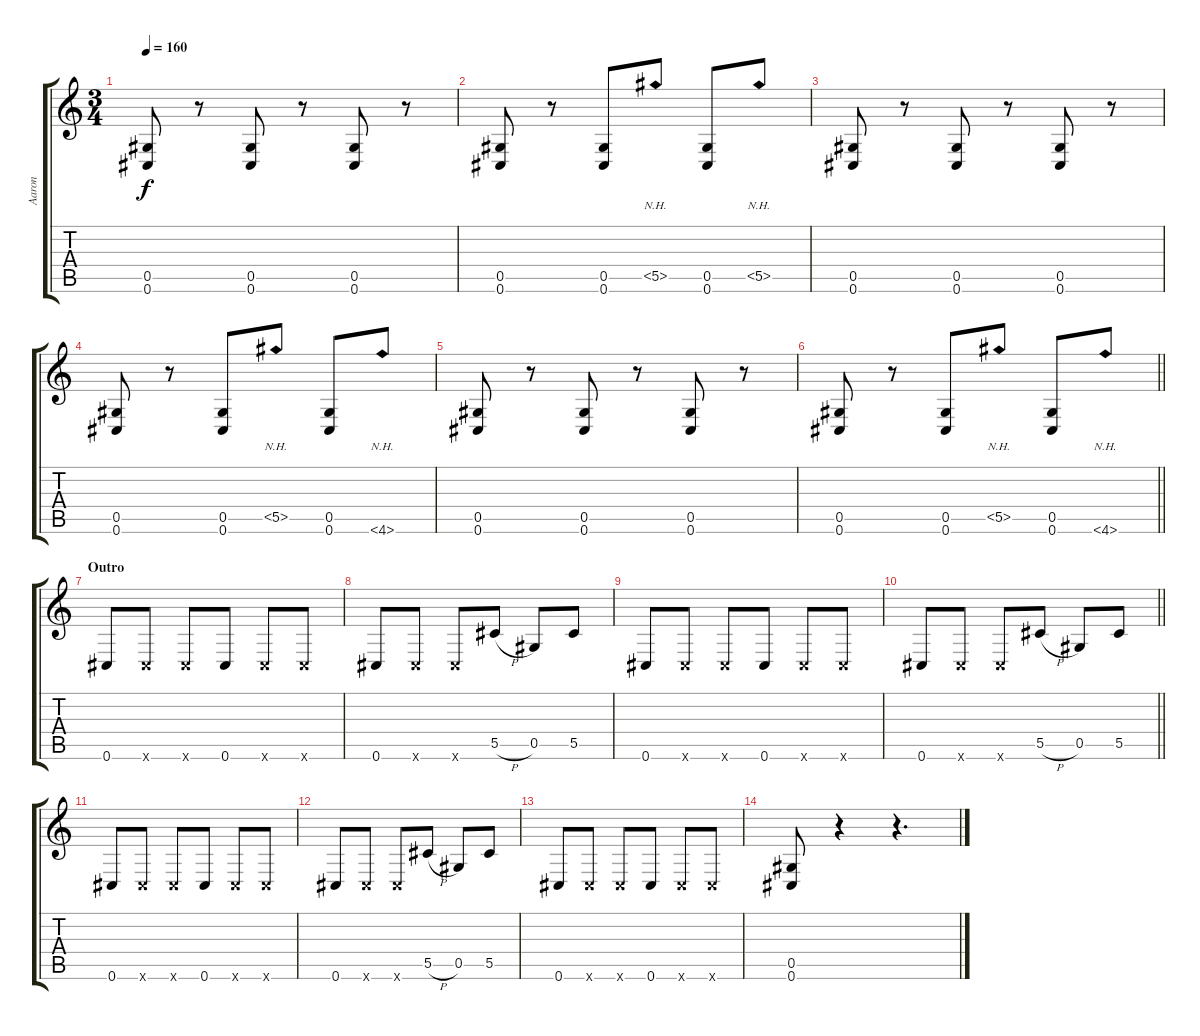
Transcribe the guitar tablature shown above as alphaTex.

\track ("Aaron" "Aaron") {instrument distortionguitar}
\staff {score tabs}
\tuning (Eb4 Bb3 Gb3 Db3 Ab2 Db2) {hide}
\ts (3 4)
\tempo 160
\clef g2
\ks c
(0.5 0.6).8{dy f} r.8 (0.5 0.6).8 r.8 (0.5 0.6).8 r.8 |
(0.5 0.6).8 r.8 (0.5 0.6).8 5.5{nh}.8 (0.5 0.6).8 5.5{nh}.8 |
(0.5 0.6).8 r.8 (0.5 0.6).8 r.8 (0.5 0.6).8 r.8 |
(0.5 0.6).8 r.8 (0.5 0.6).8 5.5{nh}.8 (0.5 0.6).8 4.6{nh}.8 |
(0.5 0.6).8 r.8 (0.5 0.6).8 r.8 (0.5 0.6).8 r.8 |
\barLineRight lightlight
(0.5 0.6).8 r.8 (0.5 0.6).8 5.5{nh}.8 (0.5 0.6).8 4.6{nh}.8 |
\section ("" "Outro")
0.6.8 0.6{x}.8 0.6{x}.8 0.6.8 0.6{x}.8 0.6{x}.8 |
0.6.8 0.6{x}.8 0.6{x}.8 5.5{h}.8 0.5.8 5.5.8 |
0.6.8 0.6{x}.8 0.6{x}.8 0.6.8 0.6{x}.8 0.6{x}.8 |
\barLineRight lightlight
0.6.8 0.6{x}.8 0.6{x}.8 5.5{h}.8 0.5.8 5.5.8 |
0.6.8 0.6{x}.8 0.6{x}.8 0.6.8 0.6{x}.8 0.6{x}.8 |
0.6.8 0.6{x}.8 0.6{x}.8 5.5{h}.8 0.5.8 5.5.8 |
0.6.8 0.6{x}.8 0.6{x}.8 0.6.8 0.6{x}.8 0.6{x}.8 |
(0.5 0.6).8 r.4 r.4{d}
